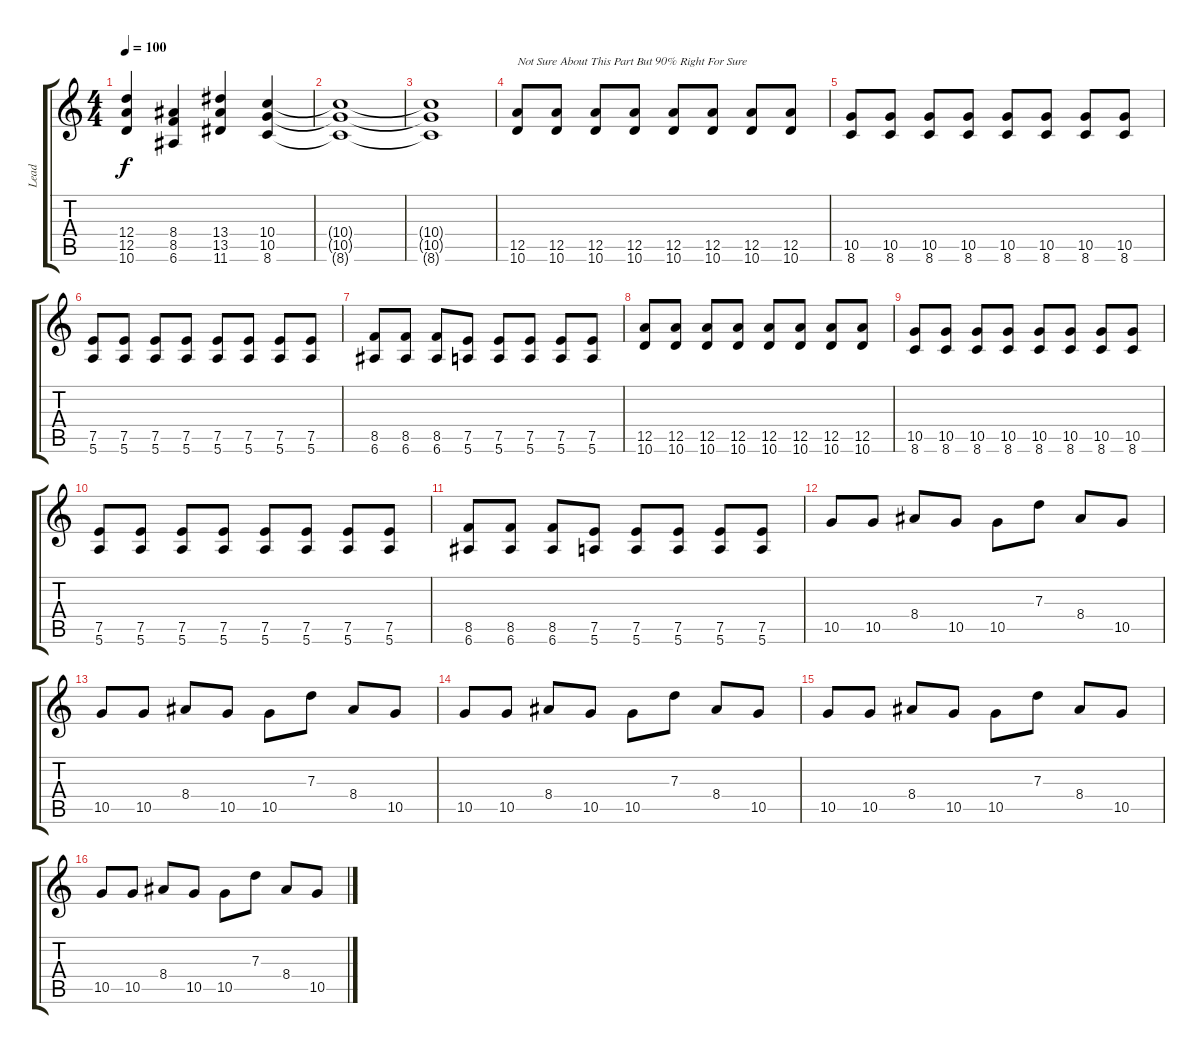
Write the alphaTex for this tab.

\track ("Lead" "Lead") {instrument distortionguitar}
\staff {score tabs}
\tuning (E4 B3 G3 D3 A2 E2) {hide}
\ts (4 4)
\tempo 100
\clef g2
\ks c
(12.4 12.5 10.6).4{dy f} (8.4 8.5 6.6).4 (13.4 13.5 11.6).4 (10.4 10.5 8.6).4 |
(10.4{t} 10.5{t} 8.6{t}).1 |
(10.4{t} 10.5{t} 8.6{t}).1 |
(12.5 10.6).8{txt "Not Sure About This Part But 90% Right For Sure"} (12.5 10.6).8 (12.5 10.6).8 (12.5 10.6).8 (12.5 10.6).8 (12.5 10.6).8 (12.5 10.6).8 (12.5 10.6).8 |
(10.5 8.6).8 (10.5 8.6).8 (10.5 8.6).8 (10.5 8.6).8 (10.5 8.6).8 (10.5 8.6).8 (10.5 8.6).8 (10.5 8.6).8 |
(7.5 5.6).8 (7.5 5.6).8 (7.5 5.6).8 (7.5 5.6).8 (7.5 5.6).8 (7.5 5.6).8 (7.5 5.6).8 (7.5 5.6).8 |
(8.5 6.6).8 (8.5 6.6).8 (8.5 6.6).8 (7.5 5.6).8 (7.5 5.6).8 (7.5 5.6).8 (7.5 5.6).8 (7.5 5.6).8 |
(12.5 10.6).8 (12.5 10.6).8 (12.5 10.6).8 (12.5 10.6).8 (12.5 10.6).8 (12.5 10.6).8 (12.5 10.6).8 (12.5 10.6).8 |
(10.5 8.6).8 (10.5 8.6).8 (10.5 8.6).8 (10.5 8.6).8 (10.5 8.6).8 (10.5 8.6).8 (10.5 8.6).8 (10.5 8.6).8 |
(7.5 5.6).8 (7.5 5.6).8 (7.5 5.6).8 (7.5 5.6).8 (7.5 5.6).8 (7.5 5.6).8 (7.5 5.6).8 (7.5 5.6).8 |
(8.5 6.6).8 (8.5 6.6).8 (8.5 6.6).8 (7.5 5.6).8 (7.5 5.6).8 (7.5 5.6).8 (7.5 5.6).8 (7.5 5.6).8 |
10.5.8 10.5.8 8.4.8 10.5.8 10.5.8 7.3.8 8.4.8 10.5.8 |
10.5.8 10.5.8 8.4.8 10.5.8 10.5.8 7.3.8 8.4.8 10.5.8 |
10.5.8 10.5.8 8.4.8 10.5.8 10.5.8 7.3.8 8.4.8 10.5.8 |
10.5.8 10.5.8 8.4.8 10.5.8 10.5.8 7.3.8 8.4.8 10.5.8 |
10.5.8 10.5.8 8.4.8 10.5.8 10.5.8 7.3.8 8.4.8 10.5.8
